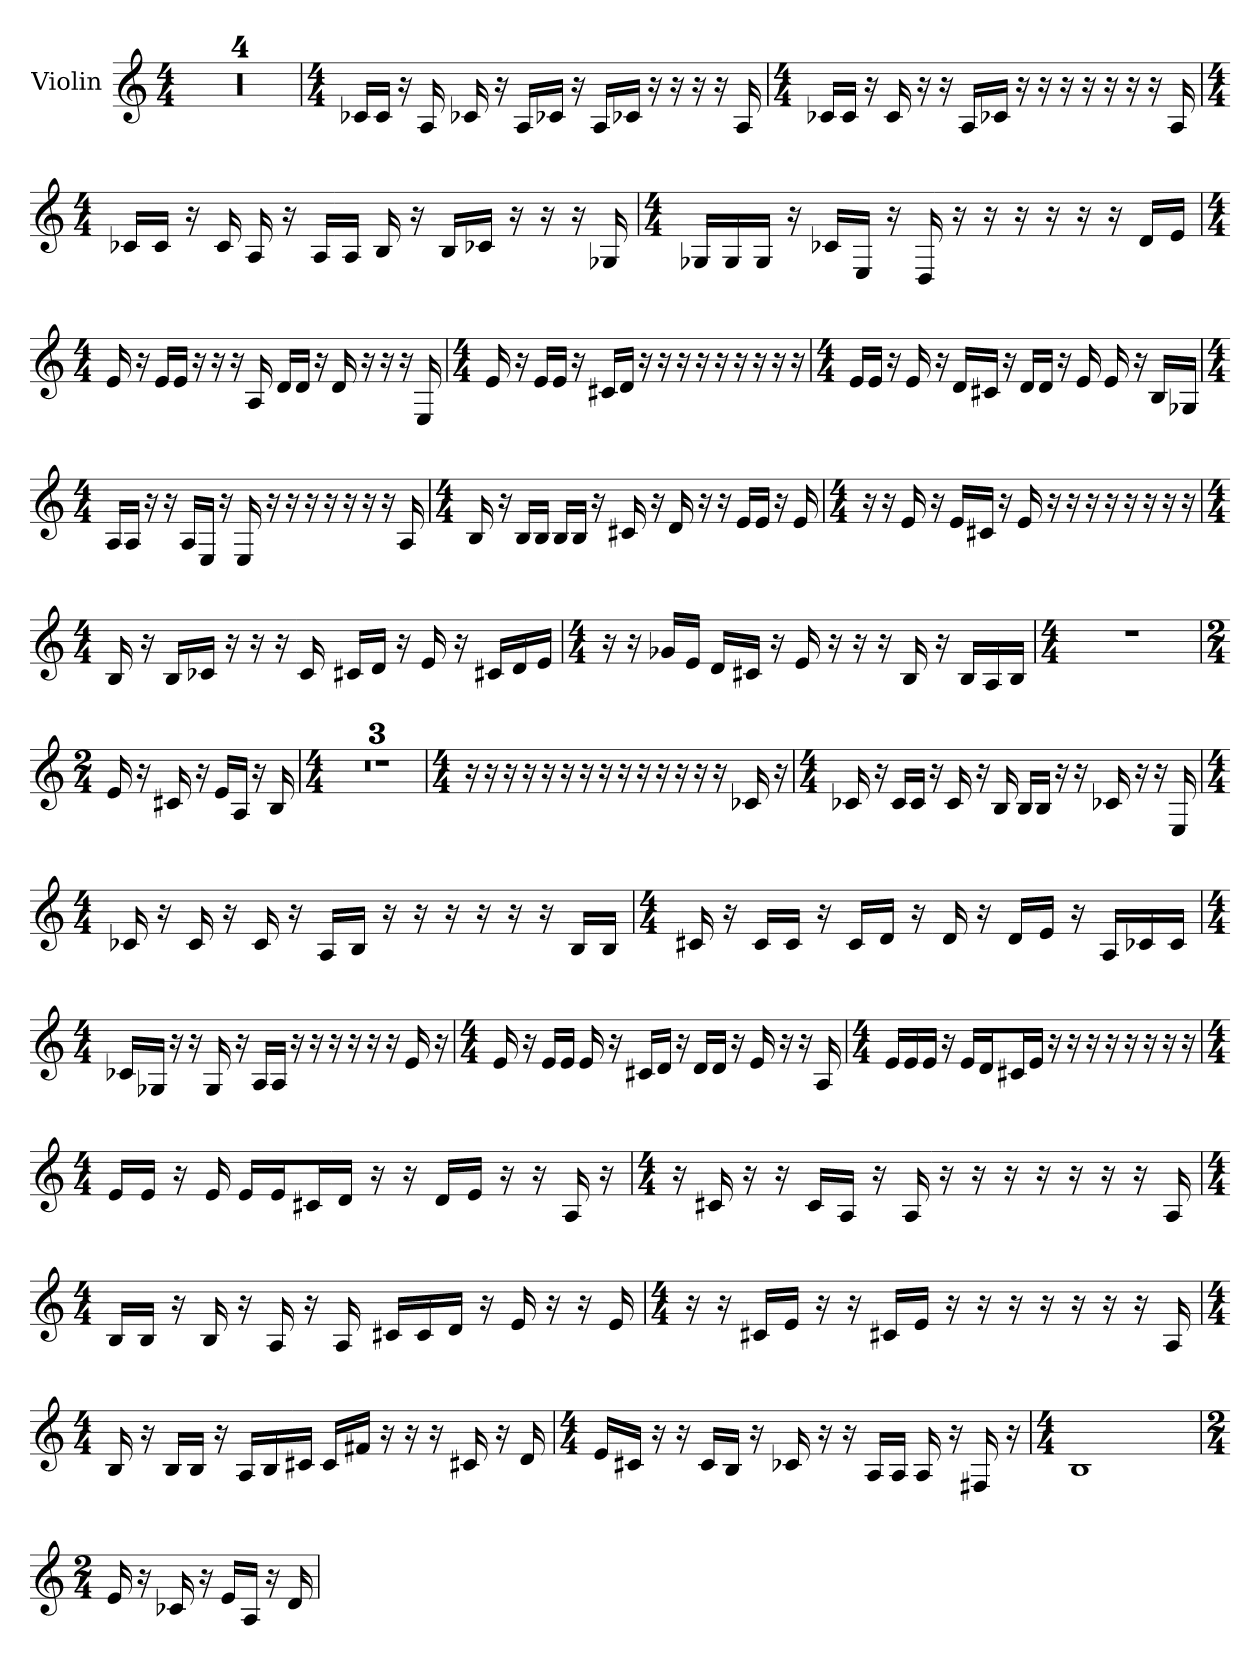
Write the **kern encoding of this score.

**kern
*part1
*staff1
*I"Violin
*I'Vln
*M4/4
=
1r
=
*M4/4
1r
=
*M4/4
1r
=
*M4/4
1r
=
*M4/4
16c-XLL
16c-JJ
16r
16A
16c-X
16r
16ALL
16c-XJJ
16r
16ALL
16c-XJJ
16r
16r
16r
16r
16A
=
*M4/4
16c-XLL
16c-JJ
16r
16c-
16r
16r
16ALL
16c-XJJ
16r
16r
16r
16r
16r
16r
16r
16A
=
*M4/4
16c-XLL
16c-JJ
16r
16c-
16A
16r
16ALL
16AJJ
16B
16r
16BLL
16c-XJJ
16r
16r
16r
16G-X
=
*M4/4
16G-XLL
16G-
16G-JJ
16r
16c-XLL
16EJJ
16r
16D
16r
16r
16r
16r
16r
16r
16dLL
16eJJ
=
*M4/4
16e
16r
16eLL
16eJJ
16r
16r
16r
16A
16dLL
16dJJ
16r
16d
16r
16r
16r
16E
=
*M4/4
16e
16r
16eLL
16eJJ
16r
16c#XLL
16dJJ
16r
16r
16r
16r
16r
16r
16r
16r
16r
=
*M4/4
16eLL
16eJJ
16r
16e
16r
16dLL
16c#XJJ
16r
16dLL
16dJJ
16r
16e
16e
16r
16BLL
16G-XJJ
=
*M4/4
16ALL
16AJJ
16r
16r
16ALL
16EJJ
16r
16E
16r
16r
16r
16r
16r
16r
16r
16A
=
*M4/4
16B
16r
16BLL
16BJJ
16BLL
16BJJ
16r
16c#X
16r
16d
16r
16r
16eLL
16eJJ
16r
16e
=
*M4/4
16r
16r
16e
16r
16eLL
16c#XJJ
16r
16e
16r
16r
16r
16r
16r
16r
16r
16r
=
*M4/4
16B
16r
16BLL
16c-XJJ
16r
16r
16r
16c-
16c#XLL
16dJJ
16r
16e
16r
16c#XLL
16d
16eJJ
=
*M4/4
16r
16r
16g-XLL
16eJJ
16dLL
16c#XJJ
16r
16e
16r
16r
16r
16B
16r
16BLL
16A
16BJJ
=
*M4/4
1r
=
*M2/4
16e
16r
16c#X
16r
16eLL
16AJJ
16r
16B
=
*M4/4
1r
=
*M4/4
1r
=
*M4/4
1r
=
*M4/4
16r
16r
16r
16r
16r
16r
16r
16r
16r
16r
16r
16r
16r
16r
16c-X
16r
=
*M4/4
16c-X
16r
16c-LL
16c-JJ
16r
16c-
16r
16B
16BLL
16BJJ
16r
16r
16c-X
16r
16r
16E
=
*M4/4
16c-X
16r
16c-
16r
16c-
16r
16ALL
16BJJ
16r
16r
16r
16r
16r
16r
16BLL
16BJJ
=
*M4/4
16c#X
16r
16c#LL
16c#JJ
16r
16c#LL
16dJJ
16r
16d
16r
16dLL
16eJJ
16r
16ALL
16c-X
16c-JJ
=
*M4/4
16c-XLL
16G-XJJ
16r
16r
16G-
16r
16ALL
16AJJ
16r
16r
16r
16r
16r
16r
16e
16r
=
*M4/4
16e
16r
16eLL
16eJJ
16e
16r
16c#XLL
16dJJ
16r
16dLL
16dJJ
16r
16e
16r
16r
16A
=
*M4/4
16eLL
16e
16eJJ
16r
16eLL
16dJ
16c#XL
16eJJ
16r
16r
16r
16r
16r
16r
16r
16r
=
*M4/4
16eLL
16eJJ
16r
16e
16eLL
16eJ
16c#XL
16dJJ
16r
16r
16dLL
16eJJ
16r
16r
16A
16r
=
*M4/4
16r
16c#X
16r
16r
16c#LL
16AJJ
16r
16A
16r
16r
16r
16r
16r
16r
16r
16A
=
*M4/4
16BLL
16BJJ
16r
16B
16r
16A
16r
16A
16c#XLL
16c#
16dJJ
16r
16e
16r
16r
16e
=
*M4/4
16r
16r
16c#XLL
16eJJ
16r
16r
16c#XLL
16eJJ
16r
16r
16r
16r
16r
16r
16r
16A
=
*M4/4
16B
16r
16BLL
16BJJ
16r
16ALL
16B
16c#XJJ
16c#LL
16f#XJJ
16r
16r
16r
16c#X
16r
16d
=
*M4/4
16eLL
16c#XJJ
16r
16r
16c#LL
16BJJ
16r
16c-X
16r
16r
16ALL
16AJJ
16A
16r
16F#X
16r
=
*M4/4
1B
=
*M2/4
16e
16r
16c-X
16r
16eLL
16AJJ
16r
16d
=
*-
